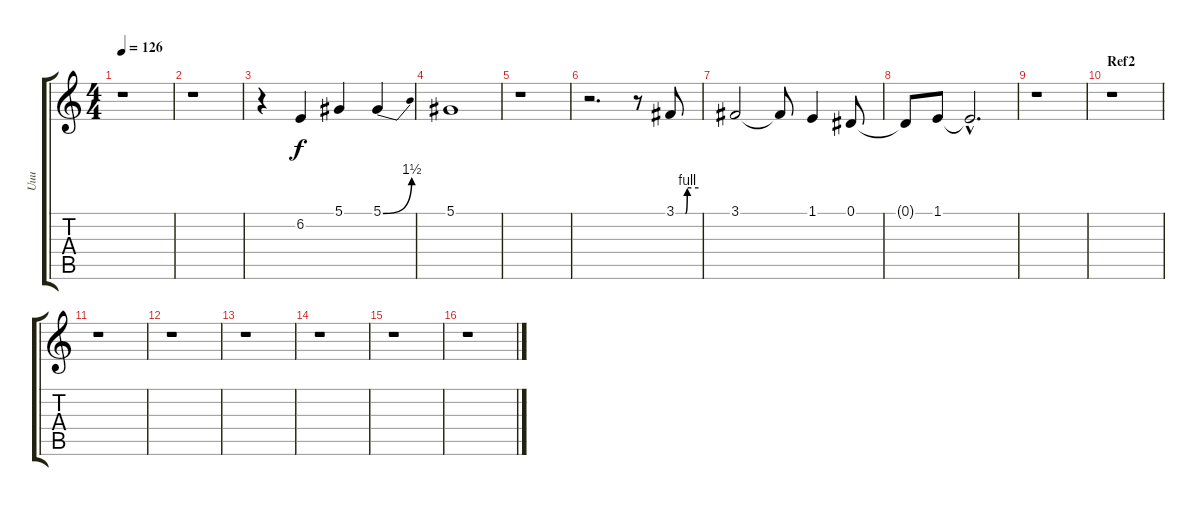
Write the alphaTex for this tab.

\track ("Uuu" "Uuu") {instrument voiceoohs}
\staff {score tabs}
\tuning (Eb4 Bb3 Gb3 Db3 Ab2 Eb2) {hide}
\ts (4 4)
\tempo 126
\clef g2
\ks c
r.1{dy f} |
r.1 |
r.4 6.2.4 5.1.4 5.1{be (bend 0 0 60 6)}.4 |
5.1.1 |
r.1 |
r.2{d} r.8 3.1{be (custom 0 0 25 0 30 4 60 4)}.8 |
3.1.2 3.1{t}.8 1.1.4 0.1.8 |
0.1{t}.8 1.1.8 1.1{hac t}.2{d} |
r.1 |
\section ("" "Ref2")
r.1 |
r.1 |
r.1 |
r.1 |
r.1 |
r.1 |
r.1
